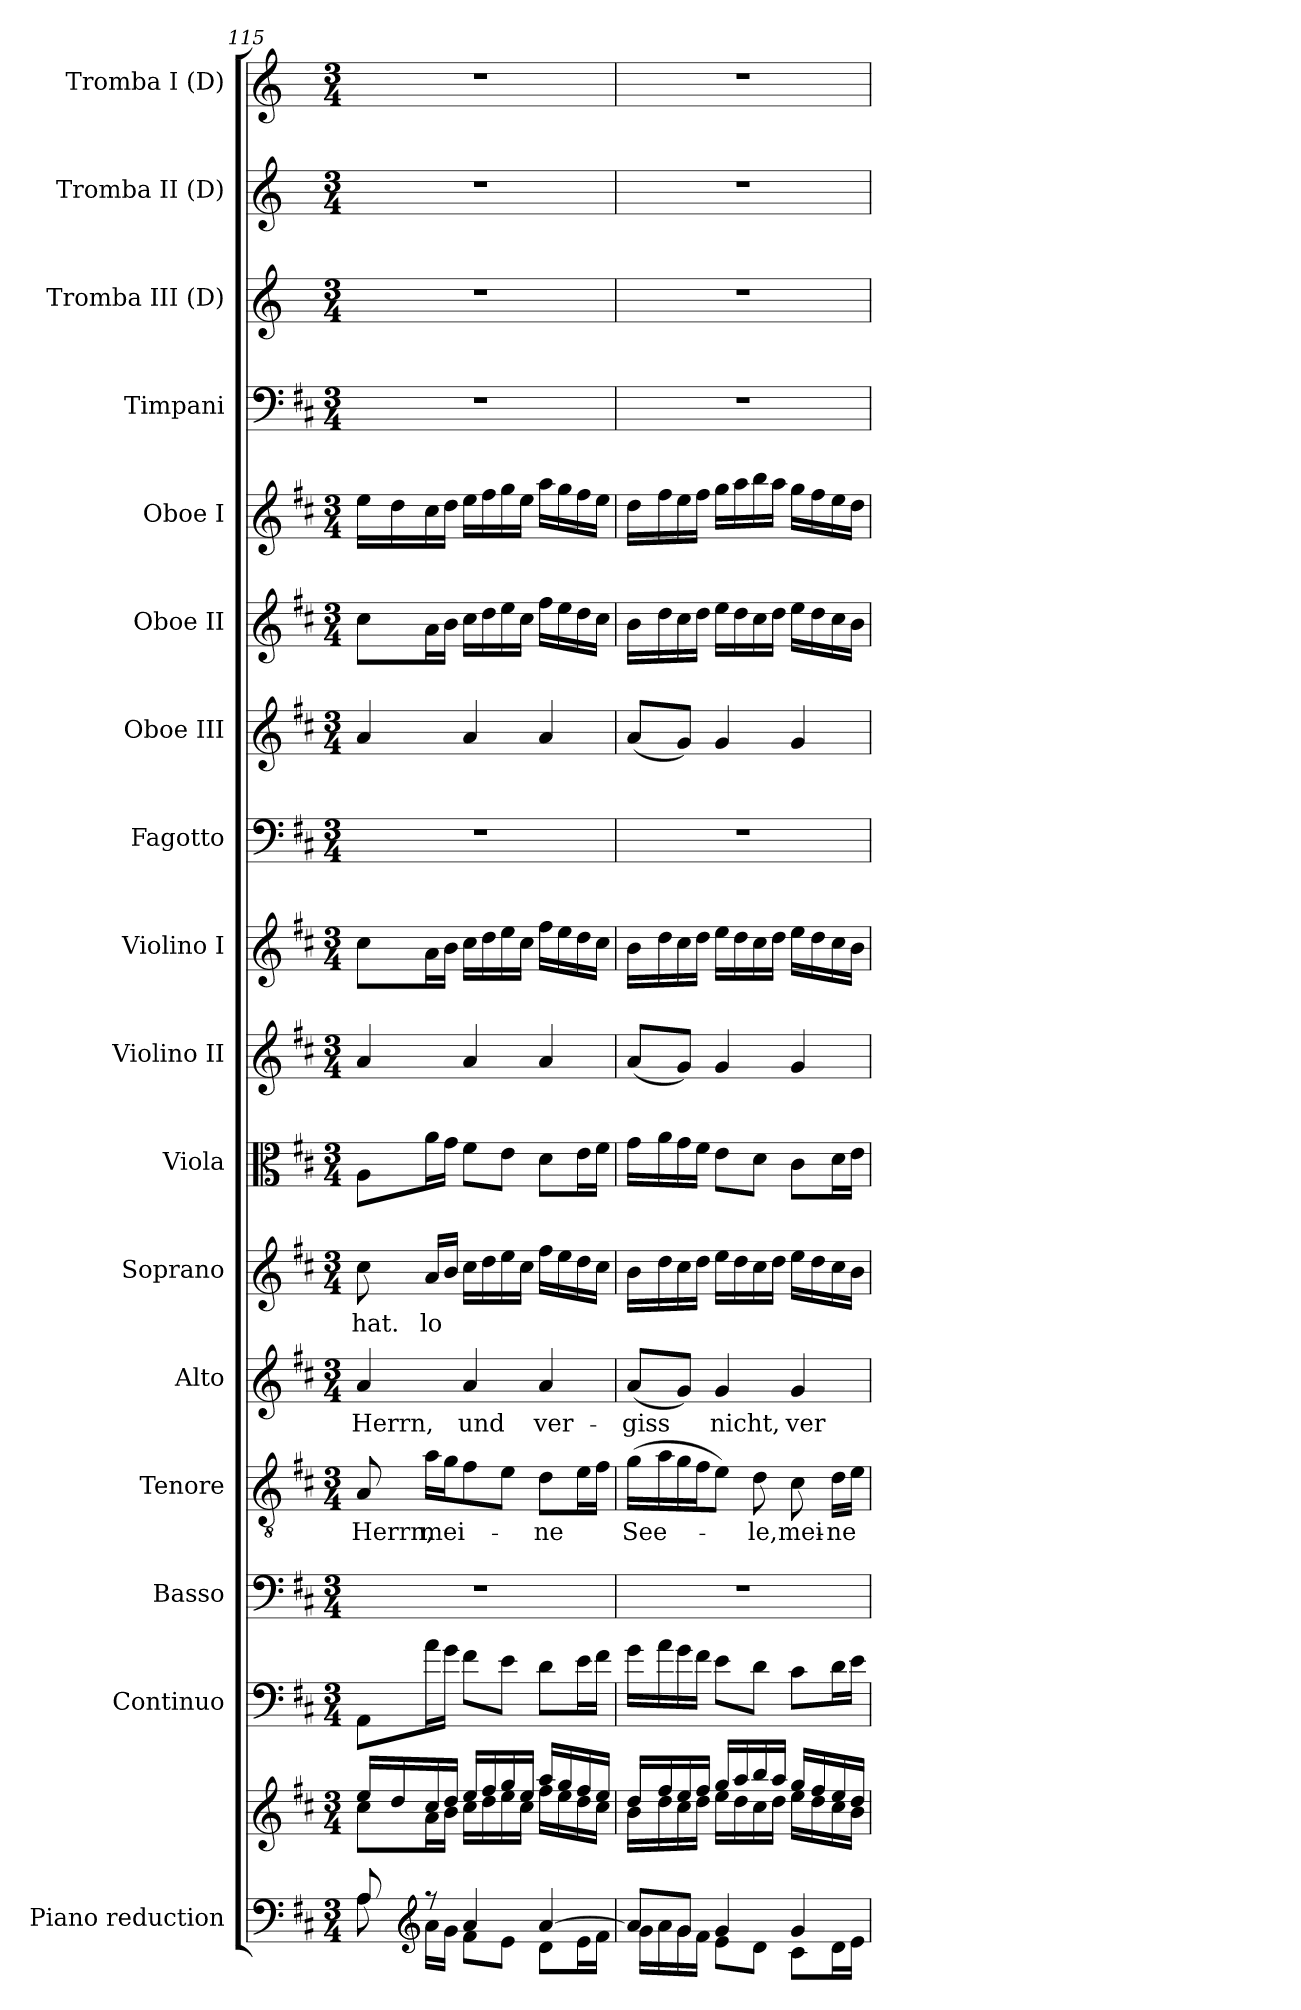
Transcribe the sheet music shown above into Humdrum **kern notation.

**kern	**kern	**kern	**kern	**kern	**text	**kern	**text	**kern	**text	**kern	**kern	**kern	**kern	**kern	**kern	**kern	**kern	**kern	**kern	**kern
*part17	*part17	*part16	*part15	*part14	*part14	*part13	*part13	*part12	*part12	*part11	*part10	*part9	*part8	*part7	*part6	*part5	*part4	*part3	*part2	*part1
*staff18	*staff17	*staff16	*staff15	*staff14	*staff14	*staff13	*staff13	*staff12	*staff12	*staff11	*staff10	*staff9	*staff8	*staff7	*staff6	*staff5	*staff4	*staff3	*staff2	*staff1
*I"Piano reduction	*	*I"Continuo	*I"Basso	*I"Tenore	*	*I"Alto	*	*I"Soprano	*	*I"Viola	*I"Violino II	*I"Violino I	*I"Fagotto	*I"Oboe III	*I"Oboe II	*I"Oboe I	*I"Timpani	*I"Tromba III (D)	*I"Tromba II (D)	*I"Tromba I (D)
*I'Pno	*	*	*	*	*	*	*	*	*	*	*	*	*	*I'Ob	*I'Ob	*I'Ob	*I'Timp	*	*	*
*clefF4	*clefG2	*clefF4	*clefF4	*clefGv2	*	*clefG2	*	*clefG2	*	*clefC3	*clefG2	*clefG2	*clefF4	*clefG2	*clefG2	*clefG2	*clefF4	*clefG2	*clefG2	*clefG2
*	*	*	*	*	*	*	*	*	*	*	*	*	*	*	*	*	*	*ITrd-1c-2	*ITrd-1c-2	*ITrd-1c-2
*k[f#c#]	*k[f#c#]	*k[f#c#]	*k[f#c#]	*k[f#c#]	*	*k[f#c#]	*	*k[f#c#]	*	*k[f#c#]	*k[f#c#]	*k[f#c#]	*k[f#c#]	*k[f#c#]	*k[f#c#]	*k[f#c#]	*k[f#c#]	*k[f#c#]	*k[f#c#]	*k[f#c#]
*M3/4	*M3/4	*M3/4	*M3/4	*M3/4	*	*M3/4	*	*M3/4	*	*M3/4	*M3/4	*M3/4	*M3/4	*M3/4	*M3/4	*M3/4	*M3/4	*M3/4	*M3/4	*M3/4
=115	=115	=115	=115	=115	=115	=115	=115	=115	=115	=115	=115	=115	=115	=115	=115	=115	=115	=115	=115	=115
*^	*^	*	*	*	*	*	*	*	*	*	*	*	*	*	*	*	*	*	*	*
!	!	!	!	!	!	!	!LO:LY:b	!	!LO:LY:b	!	!LO:LY:b	!	!	!	!	!	!	!	!	!	!	!
8A/	8A\	16ee/LL	8cc#\L	8AA\L	2.r	8A/	Herrn,	4a/	Herrn,	8cc#\	hat.	8A\L	4a/	8cc#\L	2.r	4a/	8cc#\L	16ee\LL	2.r	2.r	2.r	2.r
.	.	16dd/	.	.	.	.	.	.	.	.	.	.	.	.	.	.	.	16dd\	.	.	.	.
*clefG2	*	*	*	*	*	*	*	*	*	*	*	*	*	*	*	*	*	*	*	*	*	*
!	!	!	!	!	!	!	!LO:LY:b	!	!	!	!LO:LY:b	!	!	!	!	!	!	!	!	!	!	!
8rff	16a\LL	16cc#/	16a\L	16a\L	.	16a\LL	mei-	.	.	16a/LL	lo	16a\L	.	16a\L	.	.	16a\L	16cc#\	.	.	.	.
.	16g\JJ	16dd/JJ	16b\JJ	16g\JJ	.	16g\J	.	.	.	16b/JJ	.	16g\JJ	.	16b\JJ	.	.	16b\JJ	16dd\JJ	.	.	.	.
!	!	!	!	!	!	!	!	!	!LO:LY:b	!	!	!	!	!	!	!	!	!	!	!	!	!
4a/	8f#\L	16ee/LL	16cc#\LL	8f#\L	.	8f#\	.	4a/	und	16cc#\LL	.	8f#\L	4a/	16cc#\LL	.	4a/	16cc#\LL	16ee\LL	.	.	.	.
.	.	16ff#/	16dd\	.	.	.	.	.	.	16dd\	.	.	.	16dd\	.	.	16dd\	16ff#\	.	.	.	.
.	8e\J	16gg/	16ee\	8e\J	.	8e\J	.	.	.	16ee\	.	8e\J	.	16ee\	.	.	16ee\	16gg\	.	.	.	.
.	.	16ee/JJ	16cc#\JJ	.	.	.	.	.	.	16cc#\JJ	.	.	.	16cc#\JJ	.	.	16cc#\JJ	16ee\JJ	.	.	.	.
!	!	!	!	!	!	!	!LO:LY:b	!	!LO:LY:b	!	!	!	!	!	!	!	!	!	!	!	!	!
[4a/	8d\L	16aa/LL	16ff#\LL	8d\L	.	8d\L	-ne	4a/	ver-	16ff#\LL	.	8d\L	4a/	16ff#\LL	.	4a/	16ff#\LL	16aa\LL	.	.	.	.
.	.	16gg/	16ee\	.	.	.	.	.	.	16ee\	.	.	.	16ee\	.	.	16ee\	16gg\	.	.	.	.
.	16e\L	16ff#/	16dd\	16e\L	.	16e\L	.	.	.	16dd\	.	16e\L	.	16dd\	.	.	16dd\	16ff#\	.	.	.	.
.	16f#\JJ	16ee/JJ	16cc#\JJ	16f#\JJ	.	16f#\JJ	.	.	.	16cc#\JJ	.	16f#\JJ	.	16cc#\JJ	.	.	16cc#\JJ	16ee\JJ	.	.	.	.
=116	=116	=116	=116	=116	=116	=116	=116	=116	=116	=116	=116	=116	=116	=116	=116	=116	=116	=116	=116	=116	=116	=116
!	!	!	!	!	!	!	!LO:LY:b	!	!LO:LY:b	!	!	!	!	!	!	!	!	!	!	!	!	!
8a/L]	16g\LL	16dd/LL	16b\LL	16g\LL	2.r	(>16g\LL	See-	(<8a/L	giss	16b\LL	.	16g\LL	(<8a/L	16b\LL	2.r	(<8a/L	16b\LL	16dd\LL	2.r	2.r	2.r	2.r
.	16a\	16ff#/	16dd\	16a\	.	16a\	.	.	.	16dd\	.	16a\	.	16dd\	.	.	16dd\	16ff#\	.	.	.	.
8g/J	16g\	16ee/	16cc#\	16g\	.	16g\	.	8g/J)	.	16cc#\	.	16g\	8g/J)	16cc#\	.	8g/J)	16cc#\	16ee\	.	.	.	.
.	16f#\JJ	16ff#/JJ	16dd\JJ	16f#\JJ	.	16f#\J	.	.	.	16dd\JJ	.	16f#\JJ	.	16dd\JJ	.	.	16dd\JJ	16ff#\JJ	.	.	.	.
!	!	!	!	!	!	!	!	!	!LO:LY:b	!	!	!	!	!	!	!	!	!	!	!	!	!
4g/	8e\L	16gg/LL	16ee\LL	8e\L	.	8e\J)	.	4g/	nicht,	16ee\LL	.	8e\L	4g/	16ee\LL	.	4g/	16ee\LL	16gg\LL	.	.	.	.
.	.	16aa/	16dd\	.	.	.	.	.	.	16dd\	.	.	.	16dd\	.	.	16dd\	16aa\	.	.	.	.
!	!	!	!	!	!	!	!LO:LY:b	!	!	!	!	!	!	!	!	!	!	!	!	!	!	!
.	8d\J	16bb/	16cc#\	8d\J	.	8d\	le,	.	.	16cc#\	.	8d\J	.	16cc#\	.	.	16cc#\	16bb\	.	.	.	.
.	.	16aa/JJ	16dd\JJ	.	.	.	.	.	.	16dd\JJ	.	.	.	16dd\JJ	.	.	16dd\JJ	16aa\JJ	.	.	.	.
!	!	!	!	!	!	!	!LO:LY:b	!	!LO:LY:b	!	!	!	!	!	!	!	!	!	!	!	!	!
4g/	8c#\L	16gg/LL	16ee\LL	8c#\L	.	8c#\	mei-	4g/	ver-	16ee\LL	.	8c#\L	4g/	16ee\LL	.	4g/	16ee\LL	16gg\LL	.	.	.	.
.	.	16ff#/	16dd\	.	.	.	.	.	.	16dd\	.	.	.	16dd\	.	.	16dd\	16ff#\	.	.	.	.
!	!	!	!	!	!	!	!LO:LY:b	!	!	!	!	!	!	!	!	!	!	!	!	!	!	!
.	16d\L	16ee/	16cc#\	16d\L	.	16d\LL	ne	.	.	16cc#\	.	16d\L	.	16cc#\	.	.	16cc#\	16ee\	.	.	.	.
.	16e\JJ	16dd/JJ	16b\JJ	16e\JJ	.	16e\JJ	.	.	.	16b\JJ	.	16e\JJ	.	16b\JJ	.	.	16b\JJ	16dd\JJ	.	.	.	.
*v	*v	*	*	*	*	*	*	*	*	*	*	*	*	*	*	*	*	*	*	*	*	*
*	*v	*v	*	*	*	*	*	*	*	*	*	*	*	*	*	*	*	*	*	*	*
=	=	=	=	=	=	=	=	=	=	=	=	=	=	=	=	=	=	=	=	=
*-	*-	*-	*-	*-	*-	*-	*-	*-	*-	*-	*-	*-	*-	*-	*-	*-	*-	*-	*-	*-
